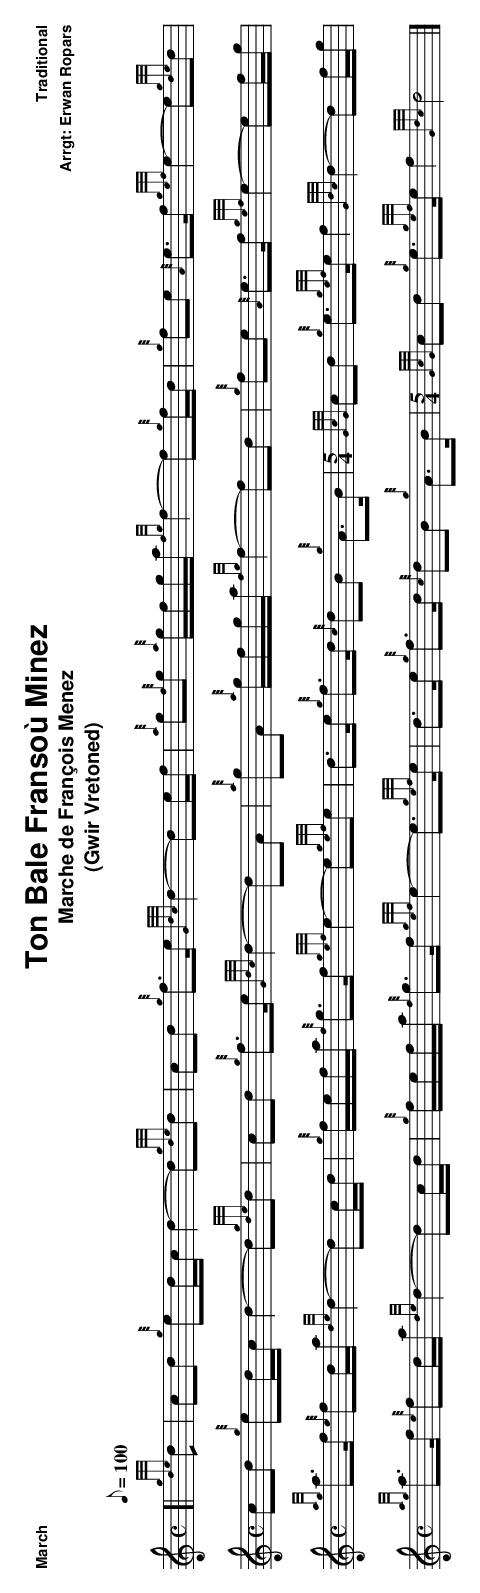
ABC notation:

X:1
T:Ton Bale Fransoù Minez
T:Marche de François Menez
T:(Gwir Vretoned)
C:Traditional
C:Arrgt: Erwan Ropars
M:C
L:1/8
Q:100
K:HP
[|{gde}d1|c1d1 {g}e1d/2c/2d2-d1{gde}d1|c1d1 {g}f3/2e/2{Gdc}d2-d1e/2f/2|\
{a}g1{f}g1 {a}g/2f/2g/2a/2{fg}f2-f1{g}f/2d/2|{g}f1e1 {A}e3/2f/2{gef}e2-e1{gde}d1|!
[M:C]c1d1 {g}e1d/2c/2d2-d1{gde}d1|c1d1 {g}f3/2e/2{Gdc}d2-d1A1|\
{a}g1A1 {a}g/2f/2g/2a/2{fg}f2-f1d1|{g}f1e1 {A}e3/2f/2{gef}e2-e1f/2g/2|!
[M:C]{ag}a3/2f/2 {e}f1d/2a/2{de}d2-d1c/2d/2|{g}f/2e/2f/2a/2 {f}g3/2f/2 {gef}e2-e1{gef}e1|\
d3/2e/2 {g}f3/2d/2 {c}d1B1 {g}A3/2B/2|[M:5/4]{GcG}c1d1 {g}e3/2{gef}e/2f2{Gdc}d2-d1f/2g/2|!
[M:C]{ag}a3/2f/2 {e}f1d/2a/2{de}d2-d1c/2d/2 |{g}f/2e/2f/2a/2 {f}g3/2f/2 {gef}e2- e3/2{gef}e/2|\
d3/2e/2 {g}f3/2d/2 {c}d1B1 {g}A3/2B/2|[M:5/4]{GcG}c1d1 {g}e3/2{gef}e/2f2{Gdc}d4|]
